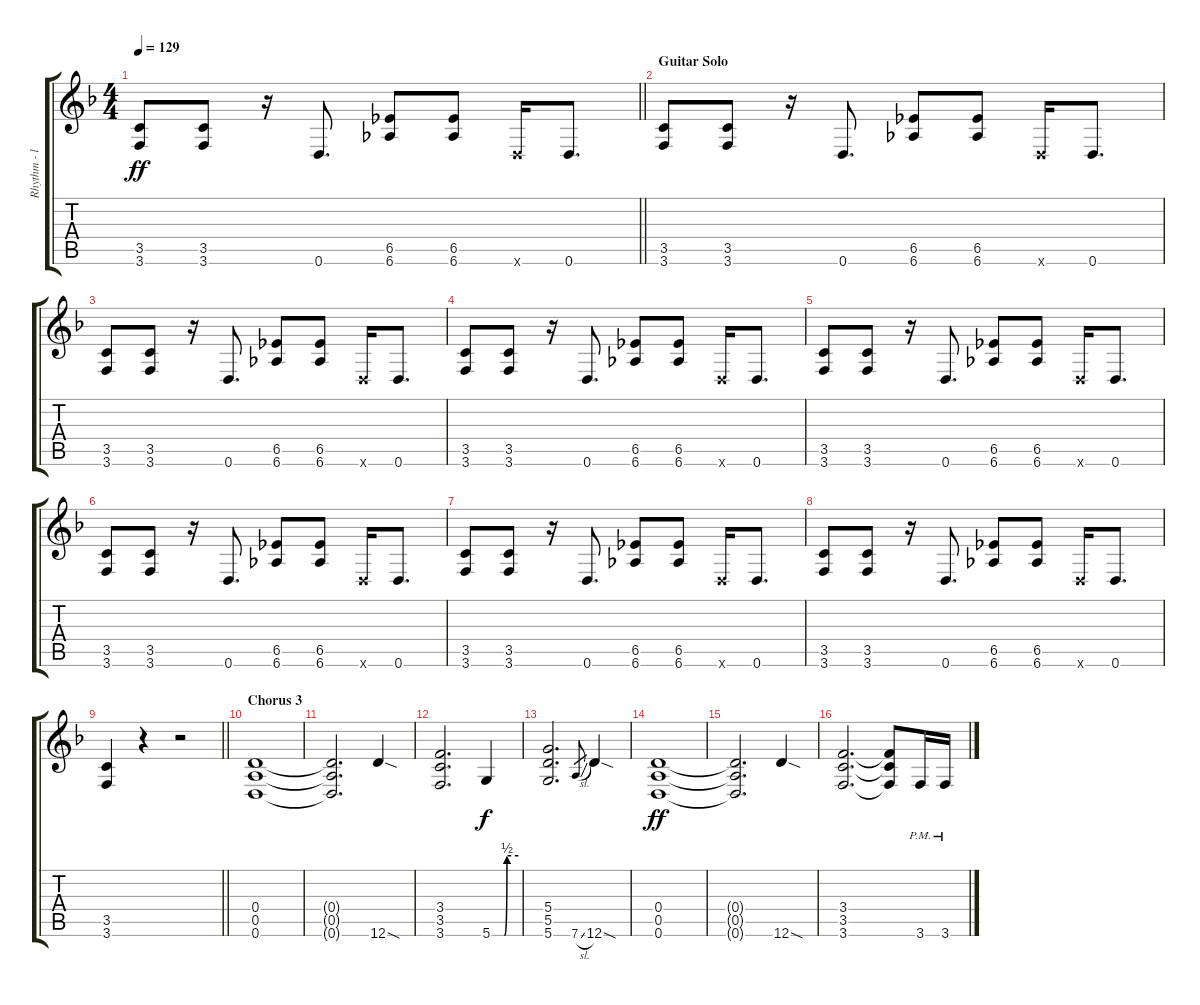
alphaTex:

\track ("Rhythm - left" "Rhythm - l") {instrument distortionguitar}
\staff {score tabs}
\tuning (E4 B3 G3 D3 A2 D2) {hide}
\ts (4 4)
\tempo 129
\clef g2
\barLineRight lightlight
\ks dminor
(3.5 3.6).8{dy ff} (3.5 3.6).8 r.16 0.6.8{d} (6.5 6.6).8 (6.5 6.6).8 0.6{x}.16 0.6.8{d} |
\section ("" "Guitar Solo")
(3.5 3.6).8 (3.5 3.6).8 r.16 0.6.8{d} (6.5 6.6).8 (6.5 6.6).8 0.6{x}.16 0.6.8{d} |
(3.5 3.6).8 (3.5 3.6).8 r.16 0.6.8{d} (6.5 6.6).8 (6.5 6.6).8 0.6{x}.16 0.6.8{d} |
(3.5 3.6).8 (3.5 3.6).8 r.16 0.6.8{d} (6.5 6.6).8 (6.5 6.6).8 0.6{x}.16 0.6.8{d} |
(3.5 3.6).8 (3.5 3.6).8 r.16 0.6.8{d} (6.5 6.6).8 (6.5 6.6).8 0.6{x}.16 0.6.8{d} |
(3.5 3.6).8 (3.5 3.6).8 r.16 0.6.8{d} (6.5 6.6).8 (6.5 6.6).8 0.6{x}.16 0.6.8{d} |
(3.5 3.6).8 (3.5 3.6).8 r.16 0.6.8{d} (6.5 6.6).8 (6.5 6.6).8 0.6{x}.16 0.6.8{d} |
(3.5 3.6).8 (3.5 3.6).8 r.16 0.6.8{d} (6.5 6.6).8 (6.5 6.6).8 0.6{x}.16 0.6.8{d} |
\barLineRight lightlight
(3.5 3.6).4 r.4 r.2 |
\section ("" "Chorus 3")
(0.4 0.5 0.6).1 |
(0.4{t} 0.5{t} 0.6{t}).2{d} 12.6{sod}.4 |
(3.4 3.5 3.6).2{d} 5.6{be (custom 0 0 28 0 34 2 60 2)}.4{dy f} |
(5.4 5.5 5.6).2{d} 7.6{sl}.8{gr} 12.6{sod}.4 |
(0.4 0.5 0.6).1{dy ff} |
(0.4{t} 0.5{t} 0.6{t}).2{d} 12.6{sod}.4 |
(3.4 3.5 3.6).2{d} (3.4{t} 3.5{t} 3.6{t}).8 3.6{pm}.16 3.6{pm}.16
